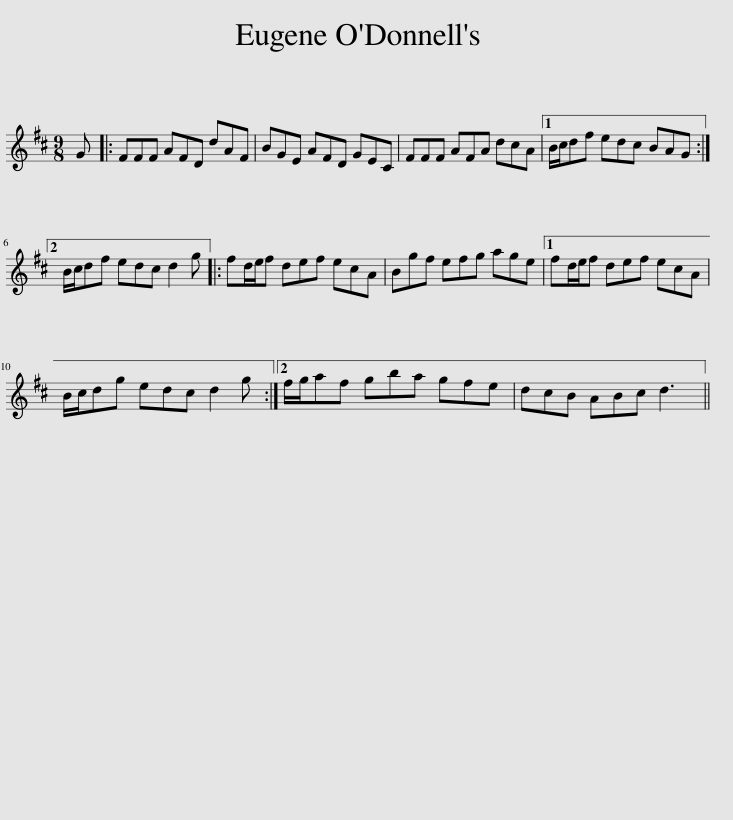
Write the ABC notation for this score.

X:1
L:1/8
M:9/8
I:linebreak $
K:D
V:1 treble
V:1
 G |: FFF AFD dAF | BGE AFD GEC | FFF AFA dcA |1 B/c/df edc BAG :|2$ %5
 B/c/df edc d2 g |: fd/e/f def ecA | Bgf efg age |1 fd/e/f def ecA |$ B/c/dg edc d2 g :|2 %10
 f/g/af gba gfe | dcB ABc d3 || %12
